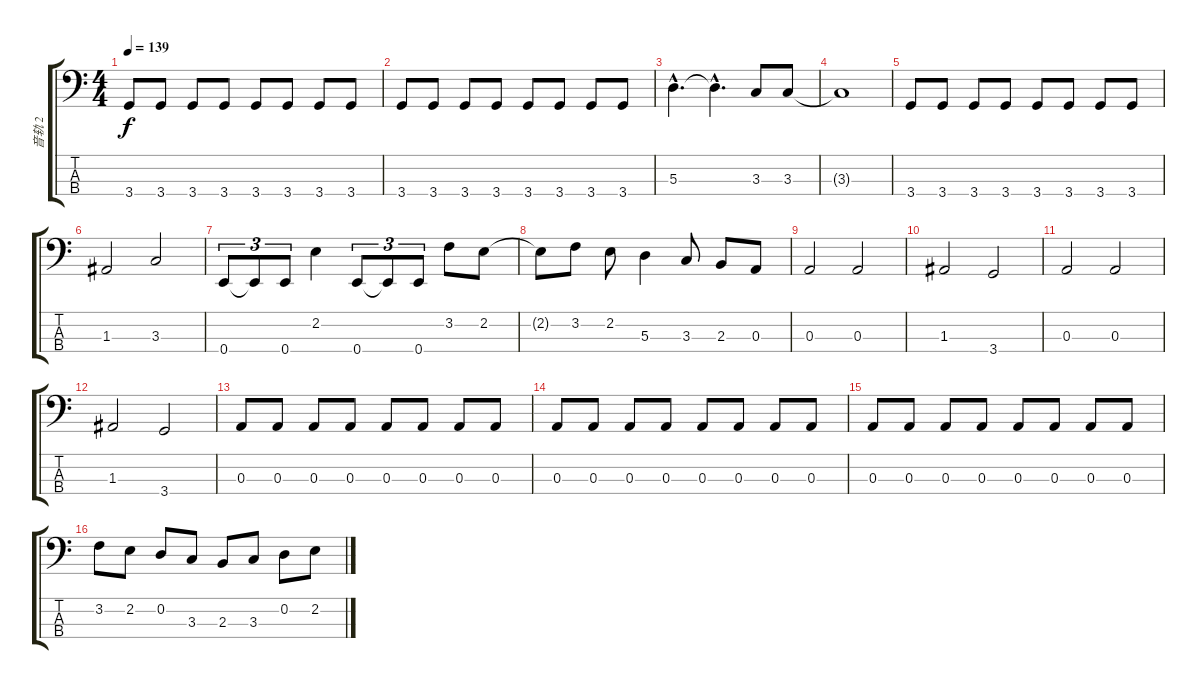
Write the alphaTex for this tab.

\track ("音轨 2" "音轨 2") {instrument electricbassfinger}
\staff {score tabs}
\tuning (G2 D2 A1 E1) {hide}
\ts (4 4)
\tempo 139
\clef f4
\ks c
3.4.8{dy f} 3.4.8 3.4.8 3.4.8 3.4.8 3.4.8 3.4.8 3.4.8 |
3.4.8 3.4.8 3.4.8 3.4.8 3.4.8 3.4.8 3.4.8 3.4.8 |
5.3{hac}.4{d} 5.3{hac t}.4{d} 3.3.8 3.3.8 |
3.3{t}.1 |
3.4.8 3.4.8 3.4.8 3.4.8 3.4.8 3.4.8 3.4.8 3.4.8 |
1.3.2 3.3.2 |
0.4.8{tu (3 2)} 0.4{t}.8{tu (3 2)} 0.4.8{tu (3 2)} 2.2.4 0.4.8{tu (3 2)} 0.4{t}.8{tu (3 2)} 0.4.8{tu (3 2)} 3.2.8 2.2.8 |
2.2{t}.8 3.2.8 2.2.8 5.3.4 3.3.8 2.3.8 0.3.8 |
0.3.2 0.3.2 |
1.3.2 3.4.2 |
0.3.2 0.3.2 |
1.3.2 3.4.2 |
0.3.8 0.3.8 0.3.8 0.3.8 0.3.8 0.3.8 0.3.8 0.3.8 |
0.3.8 0.3.8 0.3.8 0.3.8 0.3.8 0.3.8 0.3.8 0.3.8 |
0.3.8 0.3.8 0.3.8 0.3.8 0.3.8 0.3.8 0.3.8 0.3.8 |
3.2.8 2.2.8 0.2.8 3.3.8 2.3.8 3.3.8 0.2.8 2.2.8
